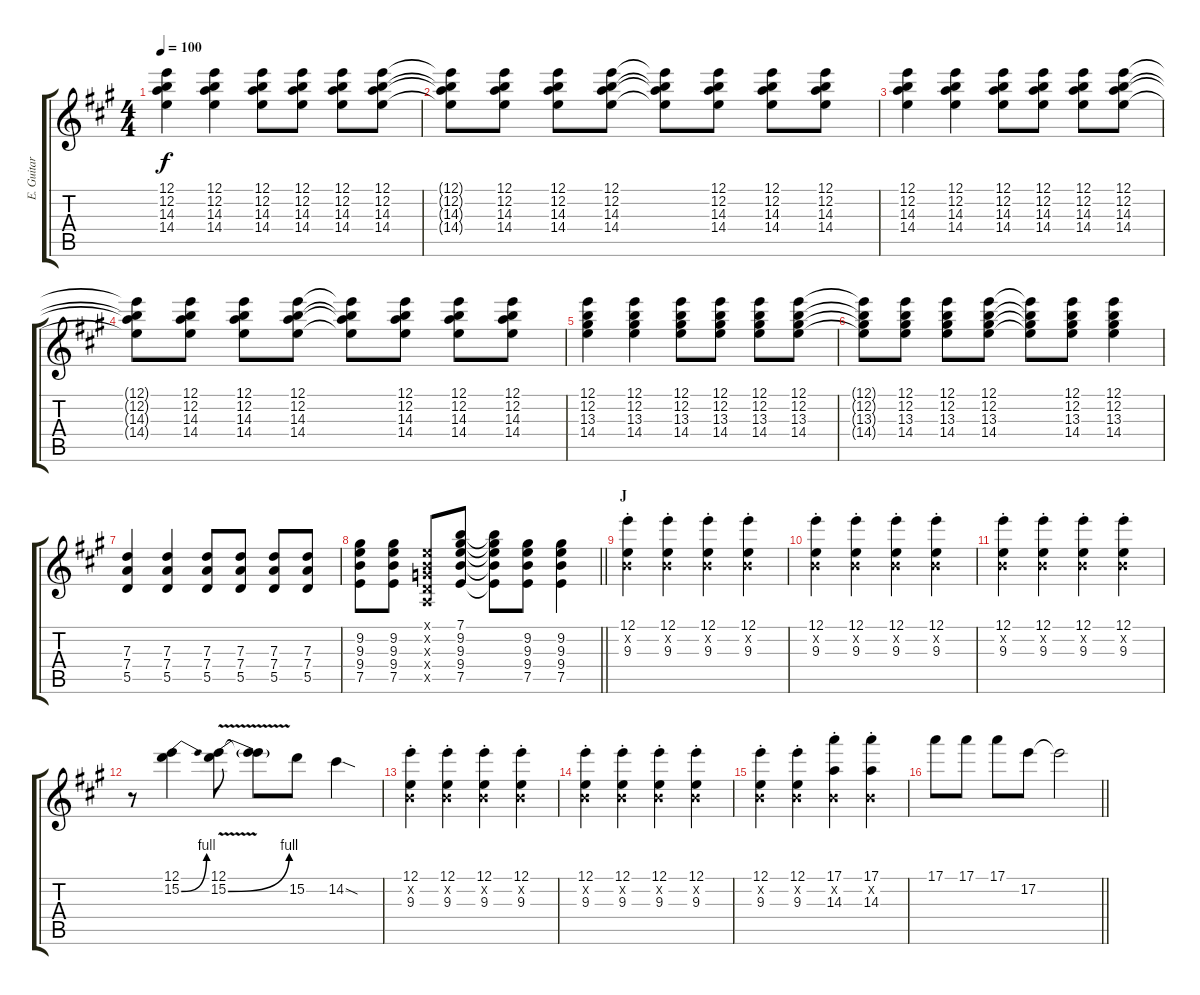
\track ("E. Guitar I" "E. Guitar ") {instrument overdrivenguitar}
\staff {score tabs}
\tuning (E4 B3 G3 D3 A2 E2) {hide}
\ts (4 4)
\tempo 100
\clef g2
\ks a
(12.1 12.2 14.3 14.4).4{dy f} (12.1 12.2 14.3 14.4).4 (12.1 12.2 14.3 14.4).8 (12.1 12.2 14.3 14.4).8 (12.1 12.2 14.3 14.4).8 (12.1 12.2 14.3 14.4).8 |
(12.1{t} 12.2{t} 14.3{t} 14.4{t}).8 (12.1 12.2 14.3 14.4).8 (12.1 12.2 14.3 14.4).8 (12.1 12.2 14.3 14.4).8 (12.1{t} 12.2{t} 14.3{t} 14.4{t}).8 (12.1 12.2 14.3 14.4).8 (12.1 12.2 14.3 14.4).8 (12.1 12.2 14.3 14.4).8 |
(12.1 12.2 14.3 14.4).4 (12.1 12.2 14.3 14.4).4 (12.1 12.2 14.3 14.4).8 (12.1 12.2 14.3 14.4).8 (12.1 12.2 14.3 14.4).8 (12.1 12.2 14.3 14.4).8 |
(12.1{t} 12.2{t} 14.3{t} 14.4{t}).8 (12.1 12.2 14.3 14.4).8 (12.1 12.2 14.3 14.4).8 (12.1 12.2 14.3 14.4).8 (12.1{t} 12.2{t} 14.3{t} 14.4{t}).8 (12.1 12.2 14.3 14.4).8 (12.1 12.2 14.3 14.4).8 (12.1 12.2 14.3 14.4).8 |
(12.1 12.2 13.3 14.4).4 (12.1 12.2 13.3 14.4).4 (12.1 12.2 13.3 14.4).8 (12.1 12.2 13.3 14.4).8 (12.1 12.2 13.3 14.4).8 (12.1 12.2 13.3 14.4).8 |
(12.1{t} 12.2{t} 13.3{t} 14.4{t}).8 (12.1 12.2 13.3 14.4).8 (12.1 12.2 13.3 14.4).8 (12.1 12.2 13.3 14.4).8 (12.1{t} 12.2{t} 13.3{t} 14.4{t}).8 (12.1 12.2 13.3 14.4).8 (12.1 12.2 13.3 14.4).4 |
(7.3 7.4 5.5).4 (7.3 7.4 5.5).4 (7.3 7.4 5.5).8 (7.3 7.4 5.5).8 (7.3 7.4 5.5).8 (7.3 7.4 5.5).8 |
\barLineRight lightlight
(9.2 9.3 9.4 7.5).8 (9.2 9.3 9.4 7.5).8 (0.1{x} 0.2{x} 0.3{x} 0.4{x} 0.5{x}).8 (7.1 9.2 9.3 9.4 7.5).8 (7.1{t} 9.2{t} 9.3{t} 9.4{t} 7.5{t}).8 (9.2 9.3 9.4 7.5).8 (9.2 9.3 9.4 7.5).4 |
\section ("" "J")
(12.1{st} 0.2{x} 9.3{st}).4 (12.1{st} 0.2{x} 9.3{st}).4 (12.1{st} 0.2{x} 9.3{st}).4 (12.1{st} 0.2{x} 9.3{st}).4 |
(12.1{st} 0.2{x} 9.3{st}).4 (12.1{st} 0.2{x} 9.3{st}).4 (12.1{st} 0.2{x} 9.3{st}).4 (12.1{st} 0.2{x} 9.3{st}).4 |
(12.1{st} 0.2{x} 9.3{st}).4 (12.1{st} 0.2{x} 9.3{st}).4 (12.1{st} 0.2{x} 9.3{st}).4 (12.1{st} 0.2{x} 9.3{st}).4 |
r.8 (12.1 15.2{be (bend 0 0 60 4)}).4 (12.1 15.2{be (bend 0 0 60 4) v}).8 (12.1{t} 15.2{t}).8 15.2.8 14.2{sod}.4 |
(12.1{st} 0.2{x} 9.3{st}).4 (12.1{st} 0.2{x} 9.3{st}).4 (12.1{st} 0.2{x} 9.3{st}).4 (12.1{st} 0.2{x} 9.3{st}).4 |
(12.1{st} 0.2{x} 9.3{st}).4 (12.1{st} 0.2{x} 9.3{st}).4 (12.1{st} 0.2{x} 9.3{st}).4 (12.1{st} 0.2{x} 9.3{st}).4 |
(12.1{st} 0.2{x} 9.3{st}).4 (12.1{st} 0.2{x} 9.3{st}).4 (17.1{st} 0.2{x} 14.3{st}).4 (17.1{st} 0.2{x} 14.3{st}).4 |
\barLineRight lightlight
17.1.8 17.1.8 17.1.8 17.2.8 17.2{t}.2
